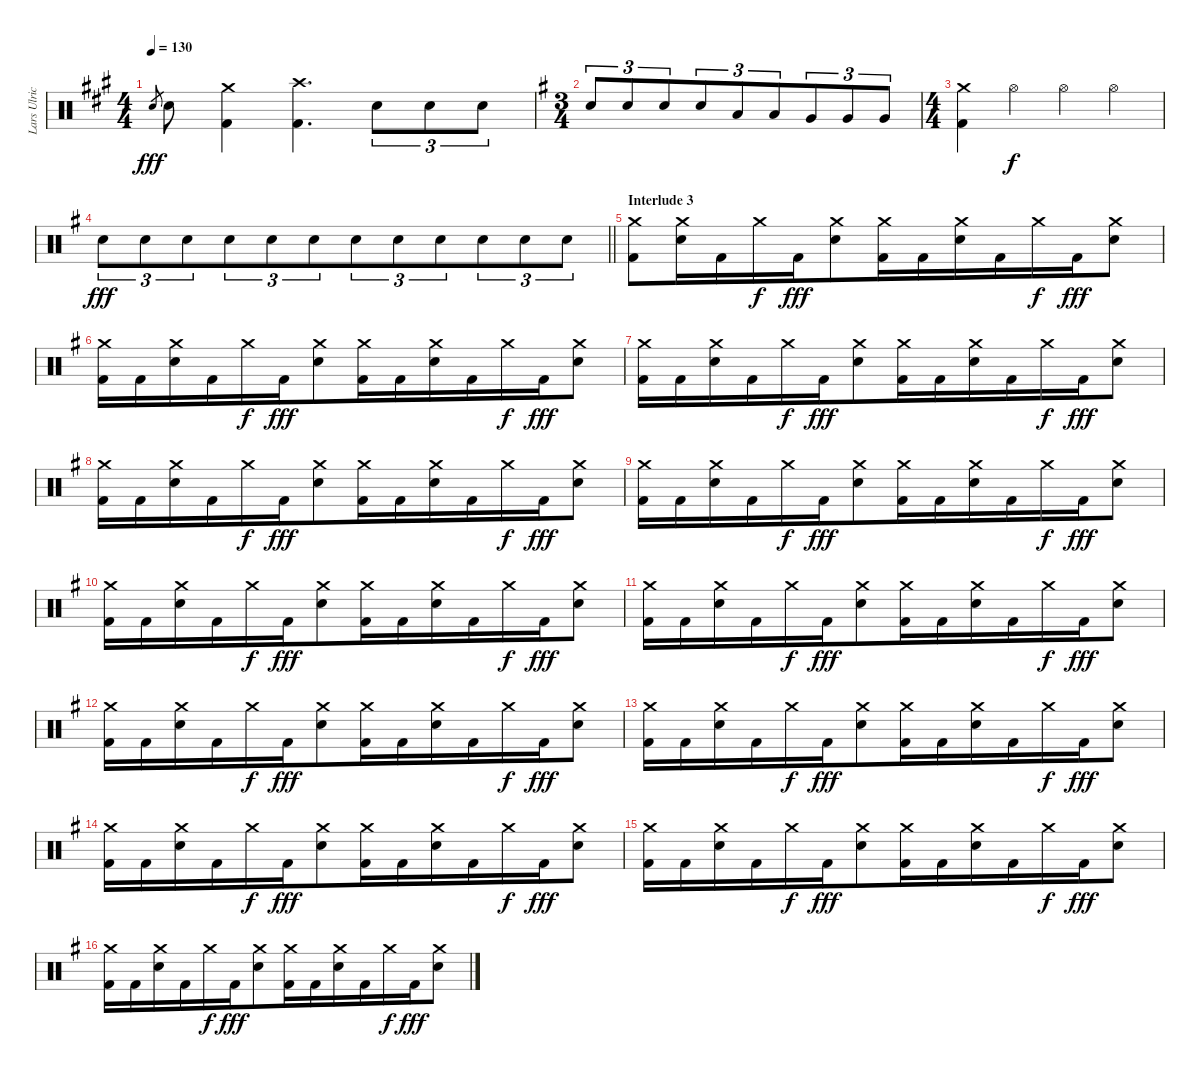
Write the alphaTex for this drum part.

\track ("Lars Ulrich" "Lars Ulric") {instrument percussion}
\staff {score}
\articulation defaults
\ts (4 4)
\tempo 130
\clef neutral
\ks f#minor "Electric Snare (hit)".8{gr dy fff} "Electric Snare (hit)".8
("Crash medium (hit)" "Kick (hit) 2").4 ("Crash high (hit)" "Kick (hit) 2").4{d} "Electric Snare (hit)".8{tu (3 2) beam merge} "Electric Snare (hit)".8{tu (3 2) beam merge} "Electric Snare (hit)".8{tu (3 2)} |
\ts (3 4)
\ks eminor "Electric Snare (hit)".8{tu (3 2) beam merge} "Electric Snare (hit)".8{tu (3 2) beam merge} "Electric Snare (hit)".8{tu (3 2) beam merge} "Electric Snare (hit)".8{tu (3 2) beam merge} "Low Tom (hit)".8{tu (3 2) beam merge} "Low Tom (hit)".8{tu (3 2) beam merge} "Very Low Tom (hit)".8{tu (3 2) beam merge} "Very Low Tom (hit)".8{tu (3 2) beam merge} "Very Low Tom (hit)".8{tu (3 2)}
|
\ts (4 4)
("Crash medium (hit)" "Kick (hit) 2").4 "Hi-Hat (open)".4{dy f} "Hi-Hat (open)".4 "Hi-Hat (open)".4 |
\barLineRight lightlight "Electric Snare (hit)".8{tu (3 2) dy fff beam merge} "Electric Snare (hit)".8{tu (3 2) beam merge} "Electric Snare (hit)".8{tu (3 2) beam merge} "Electric Snare (hit)".8{tu (3 2) beam merge} "Electric Snare (hit)".8{tu (3 2) beam merge} "Electric Snare (hit)".8{tu (3 2) beam merge} "Electric Snare (hit)".8{tu (3 2) beam merge} "Electric Snare (hit)".8{tu (3 2) beam merge} "Electric Snare (hit)".8{tu (3 2) beam merge} "Electric Snare (hit)".8{tu (3 2) beam merge} "Electric Snare (hit)".8{tu (3 2) beam merge} "Electric Snare (hit)".8{tu (3 2)}
|
\section ("" "Interlude 3")
("Crash medium (hit)" "Kick (hit) 2").8{beam merge} ("Crash medium (hit)" "Electric Snare (hit)").16{beam merge} "Kick (hit) 2".16{beam merge} "Crash medium (hit)".16{dy f beam merge} "Kick (hit) 2".16{dy fff beam merge} ("Crash medium (hit)" "Electric Snare (hit)").8{beam merge} ("Crash medium (hit)" "Kick (hit) 2").16{beam merge} "Kick (hit) 2".16{beam merge} ("Crash medium (hit)" "Electric Snare (hit)").16{beam merge} "Kick (hit) 2".16{beam merge} "Crash medium (hit)".16{dy f beam merge} "Kick (hit) 2".16{dy fff beam merge} ("Crash medium (hit)" "Electric Snare (hit)").8 |
("Crash medium (hit)" "Kick (hit) 2").16{beam merge} "Kick (hit) 2".16{beam merge} ("Crash medium (hit)" "Electric Snare (hit)").16{beam merge} "Kick (hit) 2".16{beam merge} "Crash medium (hit)".16{dy f beam merge} "Kick (hit) 2".16{dy fff beam merge} ("Crash medium (hit)" "Electric Snare (hit)").8{beam merge} ("Crash medium (hit)" "Kick (hit) 2").16{beam merge} "Kick (hit) 2".16{beam merge} ("Crash medium (hit)" "Electric Snare (hit)").16{beam merge} "Kick (hit) 2".16{beam merge} "Crash medium (hit)".16{dy f beam merge} "Kick (hit) 2".16{dy fff beam merge} ("Crash medium (hit)" "Electric Snare (hit)").8 |
("Crash medium (hit)" "Kick (hit) 2").16{beam merge} "Kick (hit) 2".16{beam merge} ("Crash medium (hit)" "Electric Snare (hit)").16{beam merge} "Kick (hit) 2".16{beam merge} "Crash medium (hit)".16{dy f beam merge} "Kick (hit) 2".16{dy fff beam merge} ("Crash medium (hit)" "Electric Snare (hit)").8{beam merge} ("Crash medium (hit)" "Kick (hit) 2").16{beam merge} "Kick (hit) 2".16{beam merge} ("Crash medium (hit)" "Electric Snare (hit)").16{beam merge} "Kick (hit) 2".16{beam merge} "Crash medium (hit)".16{dy f beam merge} "Kick (hit) 2".16{dy fff beam merge} ("Crash medium (hit)" "Electric Snare (hit)").8 |
("Crash medium (hit)" "Kick (hit) 2").16{beam merge} "Kick (hit) 2".16{beam merge} ("Crash medium (hit)" "Electric Snare (hit)").16{beam merge} "Kick (hit) 2".16{beam merge} "Crash medium (hit)".16{dy f beam merge} "Kick (hit) 2".16{dy fff beam merge} ("Crash medium (hit)" "Electric Snare (hit)").8{beam merge} ("Crash medium (hit)" "Kick (hit) 2").16{beam merge} "Kick (hit) 2".16{beam merge} ("Crash medium (hit)" "Electric Snare (hit)").16{beam merge} "Kick (hit) 2".16{beam merge} "Crash medium (hit)".16{dy f beam merge} "Kick (hit) 2".16{dy fff beam merge} ("Crash medium (hit)" "Electric Snare (hit)").8 |
("Crash medium (hit)" "Kick (hit) 2").16{beam merge} "Kick (hit) 2".16{beam merge} ("Crash medium (hit)" "Electric Snare (hit)").16{beam merge} "Kick (hit) 2".16{beam merge} "Crash medium (hit)".16{dy f beam merge} "Kick (hit) 2".16{dy fff beam merge} ("Crash medium (hit)" "Electric Snare (hit)").8{beam merge} ("Crash medium (hit)" "Kick (hit) 2").16{beam merge} "Kick (hit) 2".16{beam merge} ("Crash medium (hit)" "Electric Snare (hit)").16{beam merge} "Kick (hit) 2".16{beam merge} "Crash medium (hit)".16{dy f beam merge} "Kick (hit) 2".16{dy fff beam merge} ("Crash medium (hit)" "Electric Snare (hit)").8 |
("Crash medium (hit)" "Kick (hit) 2").16{beam merge} "Kick (hit) 2".16{beam merge} ("Crash medium (hit)" "Electric Snare (hit)").16{beam merge} "Kick (hit) 2".16{beam merge} "Crash medium (hit)".16{dy f beam merge} "Kick (hit) 2".16{dy fff beam merge} ("Crash medium (hit)" "Electric Snare (hit)").8{beam merge} ("Crash medium (hit)" "Kick (hit) 2").16{beam merge} "Kick (hit) 2".16{beam merge} ("Crash medium (hit)" "Electric Snare (hit)").16{beam merge} "Kick (hit) 2".16{beam merge} "Crash medium (hit)".16{dy f beam merge} "Kick (hit) 2".16{dy fff beam merge} ("Crash medium (hit)" "Electric Snare (hit)").8 |
("Crash medium (hit)" "Kick (hit) 2").16{beam merge} "Kick (hit) 2".16{beam merge} ("Crash medium (hit)" "Electric Snare (hit)").16{beam merge} "Kick (hit) 2".16{beam merge} "Crash medium (hit)".16{dy f beam merge} "Kick (hit) 2".16{dy fff beam merge} ("Crash medium (hit)" "Electric Snare (hit)").8{beam merge} ("Crash medium (hit)" "Kick (hit) 2").16{beam merge} "Kick (hit) 2".16{beam merge} ("Crash medium (hit)" "Electric Snare (hit)").16{beam merge} "Kick (hit) 2".16{beam merge} "Crash medium (hit)".16{dy f beam merge} "Kick (hit) 2".16{dy fff beam merge} ("Crash medium (hit)" "Electric Snare (hit)").8 |
("Crash medium (hit)" "Kick (hit) 2").16{beam merge} "Kick (hit) 2".16{beam merge} ("Crash medium (hit)" "Electric Snare (hit)").16{beam merge} "Kick (hit) 2".16{beam merge} "Crash medium (hit)".16{dy f beam merge} "Kick (hit) 2".16{dy fff beam merge} ("Crash medium (hit)" "Electric Snare (hit)").8{beam merge} ("Crash medium (hit)" "Kick (hit) 2").16{beam merge} "Kick (hit) 2".16{beam merge} ("Crash medium (hit)" "Electric Snare (hit)").16{beam merge} "Kick (hit) 2".16{beam merge} "Crash medium (hit)".16{dy f beam merge} "Kick (hit) 2".16{dy fff beam merge} ("Crash medium (hit)" "Electric Snare (hit)").8 |
("Crash medium (hit)" "Kick (hit) 2").16{beam merge} "Kick (hit) 2".16{beam merge} ("Crash medium (hit)" "Electric Snare (hit)").16{beam merge} "Kick (hit) 2".16{beam merge} "Crash medium (hit)".16{dy f beam merge} "Kick (hit) 2".16{dy fff beam merge} ("Crash medium (hit)" "Electric Snare (hit)").8{beam merge} ("Crash medium (hit)" "Kick (hit) 2").16{beam merge} "Kick (hit) 2".16{beam merge} ("Crash medium (hit)" "Electric Snare (hit)").16{beam merge} "Kick (hit) 2".16{beam merge} "Crash medium (hit)".16{dy f beam merge} "Kick (hit) 2".16{dy fff beam merge} ("Crash medium (hit)" "Electric Snare (hit)").8 |
("Crash medium (hit)" "Kick (hit) 2").16{beam merge} "Kick (hit) 2".16{beam merge} ("Crash medium (hit)" "Electric Snare (hit)").16{beam merge} "Kick (hit) 2".16{beam merge} "Crash medium (hit)".16{dy f beam merge} "Kick (hit) 2".16{dy fff beam merge} ("Crash medium (hit)" "Electric Snare (hit)").8{beam merge} ("Crash medium (hit)" "Kick (hit) 2").16{beam merge} "Kick (hit) 2".16{beam merge} ("Crash medium (hit)" "Electric Snare (hit)").16{beam merge} "Kick (hit) 2".16{beam merge} "Crash medium (hit)".16{dy f beam merge} "Kick (hit) 2".16{dy fff beam merge} ("Crash medium (hit)" "Electric Snare (hit)").8 |
("Crash medium (hit)" "Kick (hit) 2").16{beam merge} "Kick (hit) 2".16{beam merge} ("Crash medium (hit)" "Electric Snare (hit)").16{beam merge} "Kick (hit) 2".16{beam merge} "Crash medium (hit)".16{dy f beam merge} "Kick (hit) 2".16{dy fff beam merge} ("Crash medium (hit)" "Electric Snare (hit)").8{beam merge} ("Crash medium (hit)" "Kick (hit) 2").16{beam merge} "Kick (hit) 2".16{beam merge} ("Crash medium (hit)" "Electric Snare (hit)").16{beam merge} "Kick (hit) 2".16{beam merge} "Crash medium (hit)".16{dy f beam merge} "Kick (hit) 2".16{dy fff beam merge} ("Crash medium (hit)" "Electric Snare (hit)").8 |
("Crash medium (hit)" "Kick (hit) 2").16{beam merge} "Kick (hit) 2".16{beam merge} ("Crash medium (hit)" "Electric Snare (hit)").16{beam merge} "Kick (hit) 2".16{beam merge} "Crash medium (hit)".16{dy f beam merge} "Kick (hit) 2".16{dy fff beam merge} ("Crash medium (hit)" "Electric Snare (hit)").8{beam merge} ("Crash medium (hit)" "Kick (hit) 2").16{beam merge} "Kick (hit) 2".16{beam merge} ("Crash medium (hit)" "Electric Snare (hit)").16{beam merge} "Kick (hit) 2".16{beam merge} "Crash medium (hit)".16{dy f beam merge} "Kick (hit) 2".16{dy fff beam merge} ("Crash medium (hit)" "Electric Snare (hit)").8
